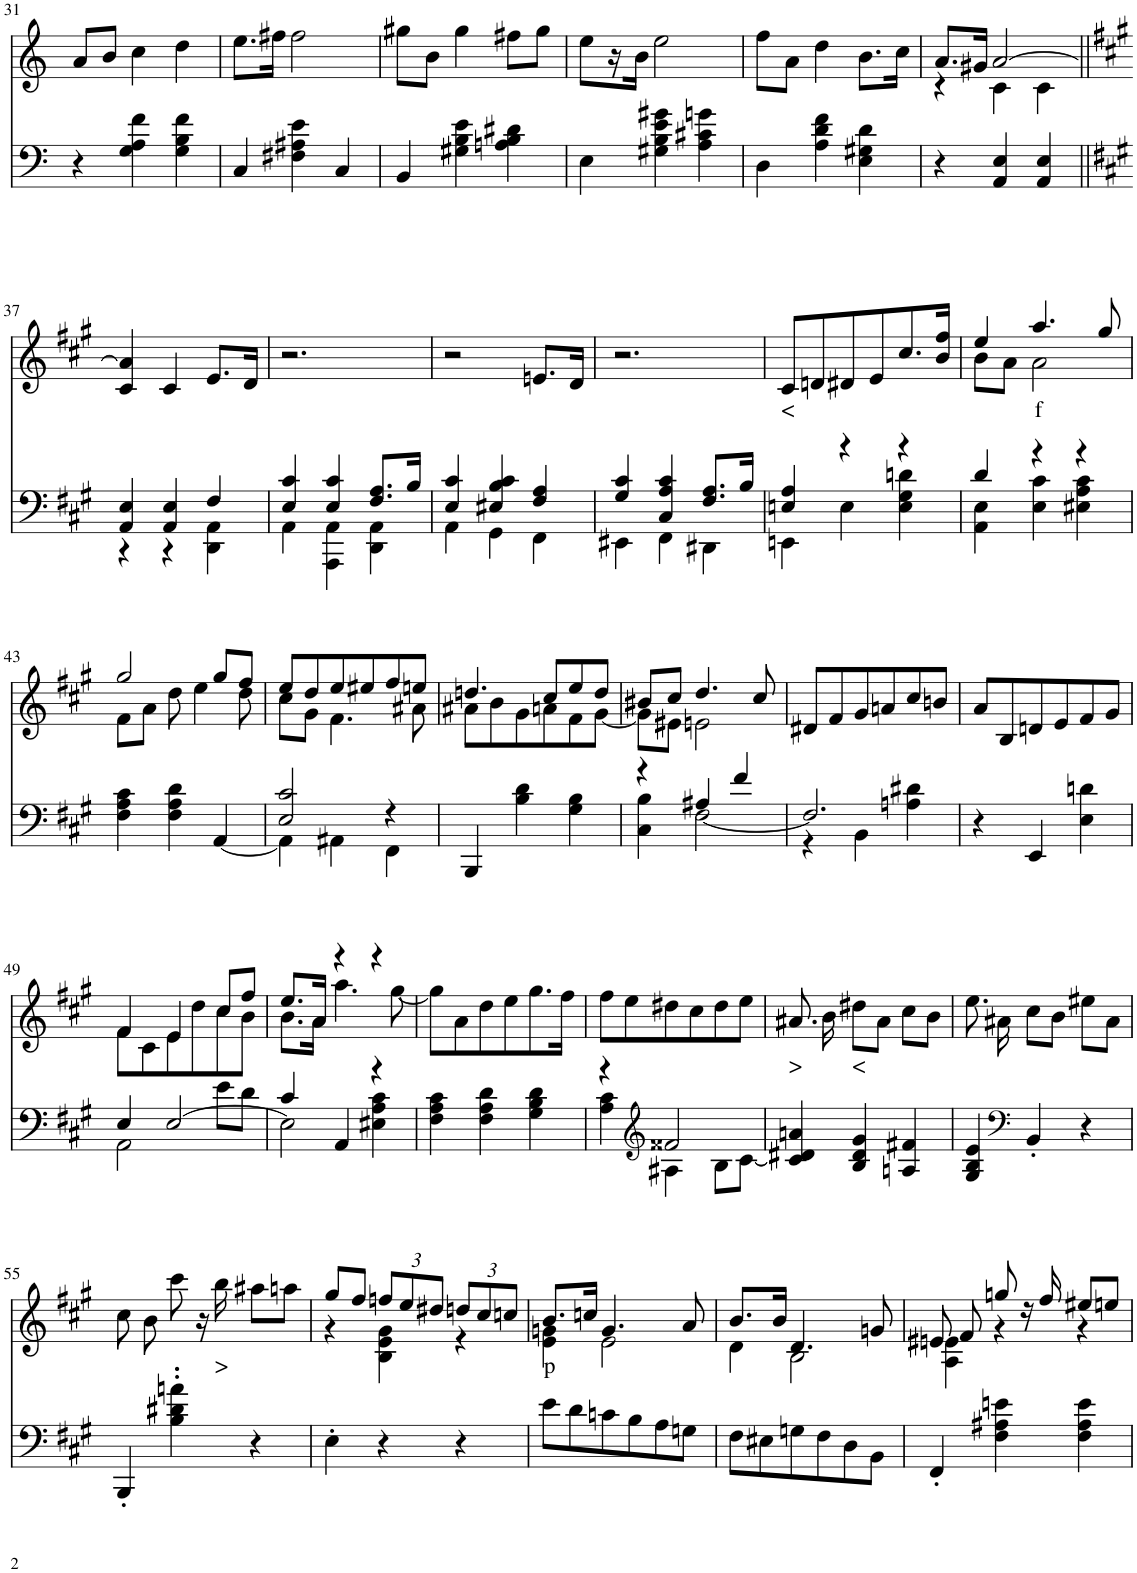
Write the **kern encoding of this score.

**kern	**kern	**text
*part2	*part1	*part1
*staff2	*staff1	*staff1
*I"piano	*I"piano	*
*I'Pno	*I'Pno	*
!!LO:PB:g=z
*clefF4	*clefG2	*
*k[]	*k[]	*
*M3/4	*M3/4	*
=31	=31	=31
4r	8a/L	.
.	8b/J	.
4G\ 4A\ 4f\	4cc\	.
4G\ 4B\ 4f\	4dd\	.
=32	=32	=32
4C/	8.ee\L	.
.	16ff#X\Jk	.
4F#X\ 4A#X\ 4e\	2ff#\	.
4C/	.	.
=33	=33	=33
4BB/	8gg#X\L	.
.	8b\J	.
4G#X\ 4B\ 4e\	4gg#\	.
4An\ 4B\ 4d#X\	8ff#X\L	.
.	8gg#\J	.
=34	=34	=34
4E\	8ee\L	.
.	16r	.
.	16b\JJ	.
4G#X\ 4B\ 4e\ 4g#X\	2ee\	.
4A\ 4c#X\ 4gn\	.	.
=35	=35	=35
4D\	8ff\L	.
.	8a\J	.
4A\ 4d\ 4f\	4dd\	.
4E\ 4G#X\ 4d\	8.b\L	.
.	16cc\Jk	.
=36	=36	=36
*	*^	*
4r	8.a/L	4r	.
.	16g#X/Jk	.	.
4AA/ 4E/	[2a/	4c\	.
4AA/ 4E/	.	4c\	.
*	*v	*v	*
!!LO:LB:g=z
=37||	=37||	=37||
*k[f#c#g#]	*k[f#c#g#]	*
*^	*	*
4AA/ 4E/	4r	4c#/ 4a/]	.
4AA/ 4E/	4r	4c#/	.
4F#/	4DD\ 4AA\	8.e/L	.
.	.	16d/Jk	.
=38	=38	=38	=38
4E/ 4c#/	4AA\	2.r	.
4E/ 4c#/	4AAA\ 4AA\	.	.
8.F#/ 8.A/L	4DD\ 4AA\	.	.
16B/Jk	.	.	.
=39	=39	=39	=39
4E/ 4c#/	4AA\	2r	.
4E#X/ 4B/ 4c#/	4GG#\	.	.
4F#/ 4A/	4FF#\	8.en/L	.
.	.	16d/Jk	.
=40	=40	=40	=40
4G#/ 4c#/	4EE#X\	2.r	.
4C#/ 4A/ 4c#/	4FF#\	.	.
8.F#/ 8.A/L	4DD#X\	.	.
16B/Jk	.	.	.
=41	=41	=41	=41
!	!	!	!LO:LY:b
4En/ 4A/	4EEn\	8c#/L	<
.	.	8dn/	.
4r	4E\	8d#X/	.
.	.	8e/	.
4r	4E\ 4G#\ 4dn\	8.cc#/	.
.	.	16b/ 16ff#/Jk	.
=42	=42	=42	=42
*	*	*^	*
4d/	4AA\ 4E\	4ee/	8b\L	.
.	.	.	8a\J	.
!	!	!	!	!LO:LY:b
4r	4E\ 4c#\	4.aa/	2a\	f
4r	4E#X\ 4A\ 4c#\	.	.	.
.	.	8gg#/	.	.
*v	*v	*	*	*
!!LO:LB:g=z	!!
=43	=43	=43	=43
4F#\ 4A\ 4c#\	2gg#/	8f#\L	.
.	.	8a\J	.
4F#\ 4A\ 4d\	.	8dd\	.
.	.	4ee\	.
[4AA/	8gg#/L	.	.
.	8ff#/J	8dd\	.
=44	=44	=44	=44
*^	*	*	*
2E/ 2c#/	4AA\]	8ee/L	8cc#\L	.
.	.	8dd/	8g#\J	.
.	4AA#X\	8ee/	4.f#\	.
.	.	8ee#X/	.	.
4r	4FF#\	8ff#/	.	.
.	.	8een/J	8a#X\	.
*v	*v	*	*	*
=45	=45	=45	=45
4BBB/	4.ddn/	8a#X\L	.
.	.	8b\	.
4B\ 4d\	.	8g#\	.
.	8cc#/L	8an\	.
4G#\ 4B\	8ee/	8f#\	.
.	8dd/J	[8g#\J	.
=46	=46	=46	=46
*^	*	*	*
4r	4C#\ 4B\	8b#X/L	8g#\L]	.
.	.	8cc#/J	8e#X\J	.
4A#X/	[2F#\	4.dd/	2en\	.
4f#/	.	.	.	.
.	.	8cc#/	.	.
*	*	*v	*v	*
=47	=47	=47	=47
2.F#/]	4r	8d#X/L	.
.	.	8f#/	.
.	4BB\	8g#/	.
.	.	8an/	.
.	4An\ 4d#X\	8cc#/	.
.	.	8bn/J	.
*v	*v	*	*
=48	=48	=48
4r	8a/L	.
.	8B/	.
4EE/	8dn/	.
.	8e/	.
4E\ 4dn\	8f#/	.
.	8g#/J	.
!!LO:LB:g=z
=49	=49	=49
*^	*^	*
2AA\	4E/	4f#/	8f#\L	.
.	.	.	8c#\	.
.	[2E/	4e/	8e\	.
.	.	.	8dd\	.
8e\L	.	8cc#/L	8cc#\	.
8d\J	.	8ff#/J	8b\J	.
=50	=50	=50	=50	=50
4c#/	2E\]	8.ee/L	8.b\L	.
.	.	16a/Jk	16a\Jk	.
4AA/	.	4r	4.aa\	.
4r	4E#X\ 4A\ 4c#\	4r	.	.
.	.	.	[8gg#\	.
*v	*v	*	*	*
*	*v	*v	*
=51	=51	=51
4F#\ 4A\ 4c#\	8gg#\L]	.
.	8a\	.
4F#\ 4A\ 4d\	8dd\	.
.	8ee\	.
4G#\ 4B\ 4d\	8.gg#\	.
.	16ff#\Jk	.
=52	=52	=52
*^	*	*
4r	4A\ 4c#\	8ff#\L	.
.	.	8ee\	.
*clefG2	*	*	*
2f##X/	4A#X\	8dd#X\	.
.	.	8cc#\	.
.	8B\L	8dd#\	.
.	[8c#\J	8ee\J	.
=53	=53	=53	=53
!	!	!	!LO:LY:b
*v	*v	*	*
4c#/] 4d#X/ 4an/	8.a#X/	>
.	16b\	.
!	!	!LO:LY:b
4B/ 4d#/ 4g#/	8dd#X\L	<
.	8a#\J	.
4An/ 4f#X/	8cc#\L	.
.	8b\J	.
=54	=54	=54
4G#/ 4B/ 4e/	8.ee\	.
.	16a#X\	.
*clefF4	*	*
4BB'/	8cc#\L	.
.	8b\J	.
4r	8ee#X\L	.
.	8a#\J	.
!!LO:LB:g=z
=55	=55	=55
4BBB'/	8cc#\	.
.	8b\	.
4B\' 4d#X\' 4an\'	8ccc#\	.
.	16r	.
!	!	!LO:LY:b
.	16bb\	>
4r	8aa#X\L	.
.	8aan\J	.
=56	=56	=56
*	*^	*
4E'\	8gg#/L	4r	.
.	8ff#/J	.	.
*	*Xbrackettup	*	*
4r	12ffn/L	4B\ 4e\ 4g#\	.
.	12ee/	.	.
.	12dd#X/J	.	.
4r	12ddn/L	4r	.
.	12cc#/	.	.
.	12ccn/J	.	.
=57	=57	=57	=57
!	!	!	!LO:LY:b
8e\L	8.b/L	4e\ 4gn\	p
8d\	.	.	.
.	16ccn/Jk	.	.
8cn\	4.g/	2e\	.
8B\	.	.	.
8A\	.	.	.
8Gn\J	8a/	.	.
=58	=58	=58	=58
8F#\L	8.b/L	4d\	.
8E#X\	.	.	.
.	16b/Jk	.	.
8Gn\	4.d/	2B\	.
8F#\	.	.	.
8D\	.	.	.
8BB\J	8gn/	.	.
=59	=59	=59	=59
4FF#'/	8e#X/	4A\ 4en\	.
.	8f#/	.	.
4F#\ 4A#X\ 4en\	8ggn/	4r	.
.	16r	.	.
.	16ff#/	.	.
4F#\ 4A#\ 4e\	8ee#X/L	4r	.
.	8een/J	.	.
*	*v	*v	*
=	=	=
*-	*-	*-
